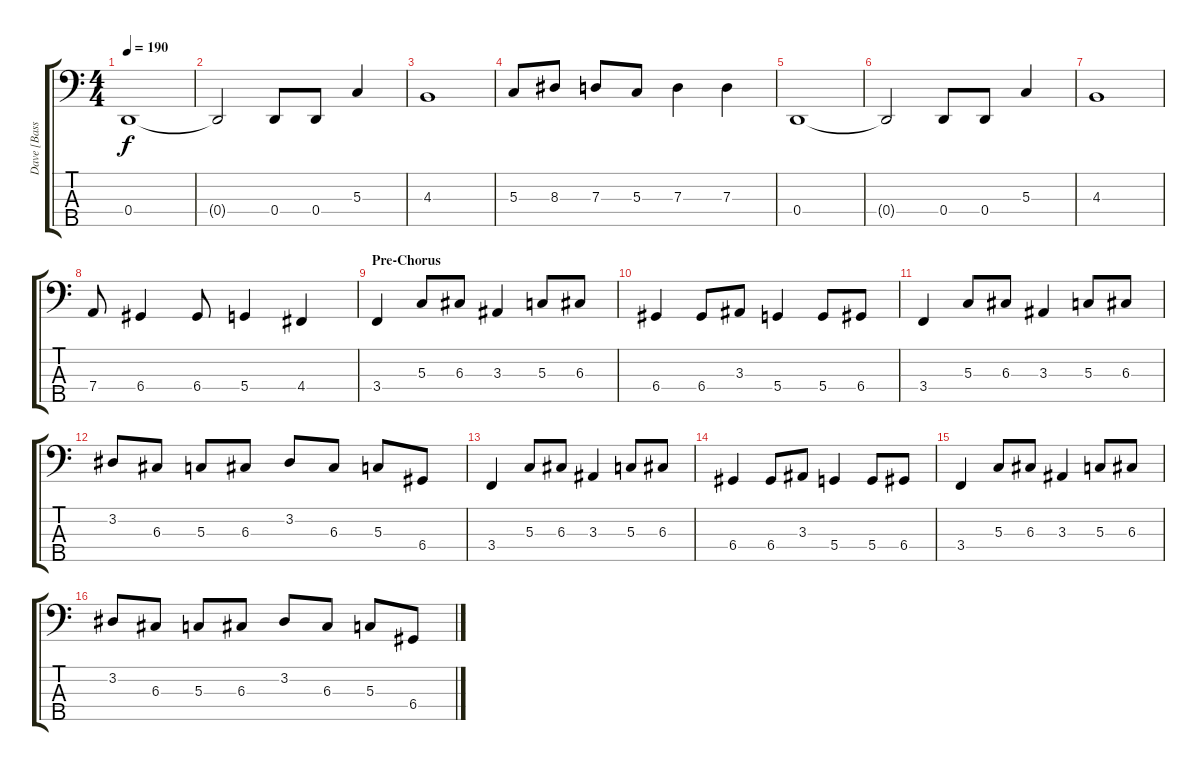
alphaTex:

\track ("Dave [Bass]" "Dave [Bass") {instrument electricbasspick}
\staff {score tabs}
\tuning (F2 C2 G1 D1 A0) {hide}
\ts (4 4)
\tempo 190
\clef f4
\ks c
0.4.1{dy f} |
0.4{t}.2 0.4.8 0.4.8 5.3.4 |
4.3.1 |
5.3.8 8.3.8 7.3.8 5.3.8 7.3.4 7.3.4 |
0.4.1 |
0.4{t}.2 0.4.8 0.4.8 5.3.4 |
4.3.1 |
7.4.8 6.4.4 6.4.8 5.4.4 4.4.4 |
\section ("" "Pre-Chorus")
3.4.4 5.3.8 6.3.8 3.3.4 5.3.8 6.3.8 |
6.4.4 6.4.8 3.3.8 5.4.4 5.4.8 6.4.8 |
3.4.4 5.3.8 6.3.8 3.3.4 5.3.8 6.3.8 |
3.2.8 6.3.8 5.3.8 6.3.8 3.2.8 6.3.8 5.3.8 6.4.8 |
3.4.4 5.3.8 6.3.8 3.3.4 5.3.8 6.3.8 |
6.4.4 6.4.8 3.3.8 5.4.4 5.4.8 6.4.8 |
3.4.4 5.3.8 6.3.8 3.3.4 5.3.8 6.3.8 |
3.2.8 6.3.8 5.3.8 6.3.8 3.2.8 6.3.8 5.3.8 6.4.8
